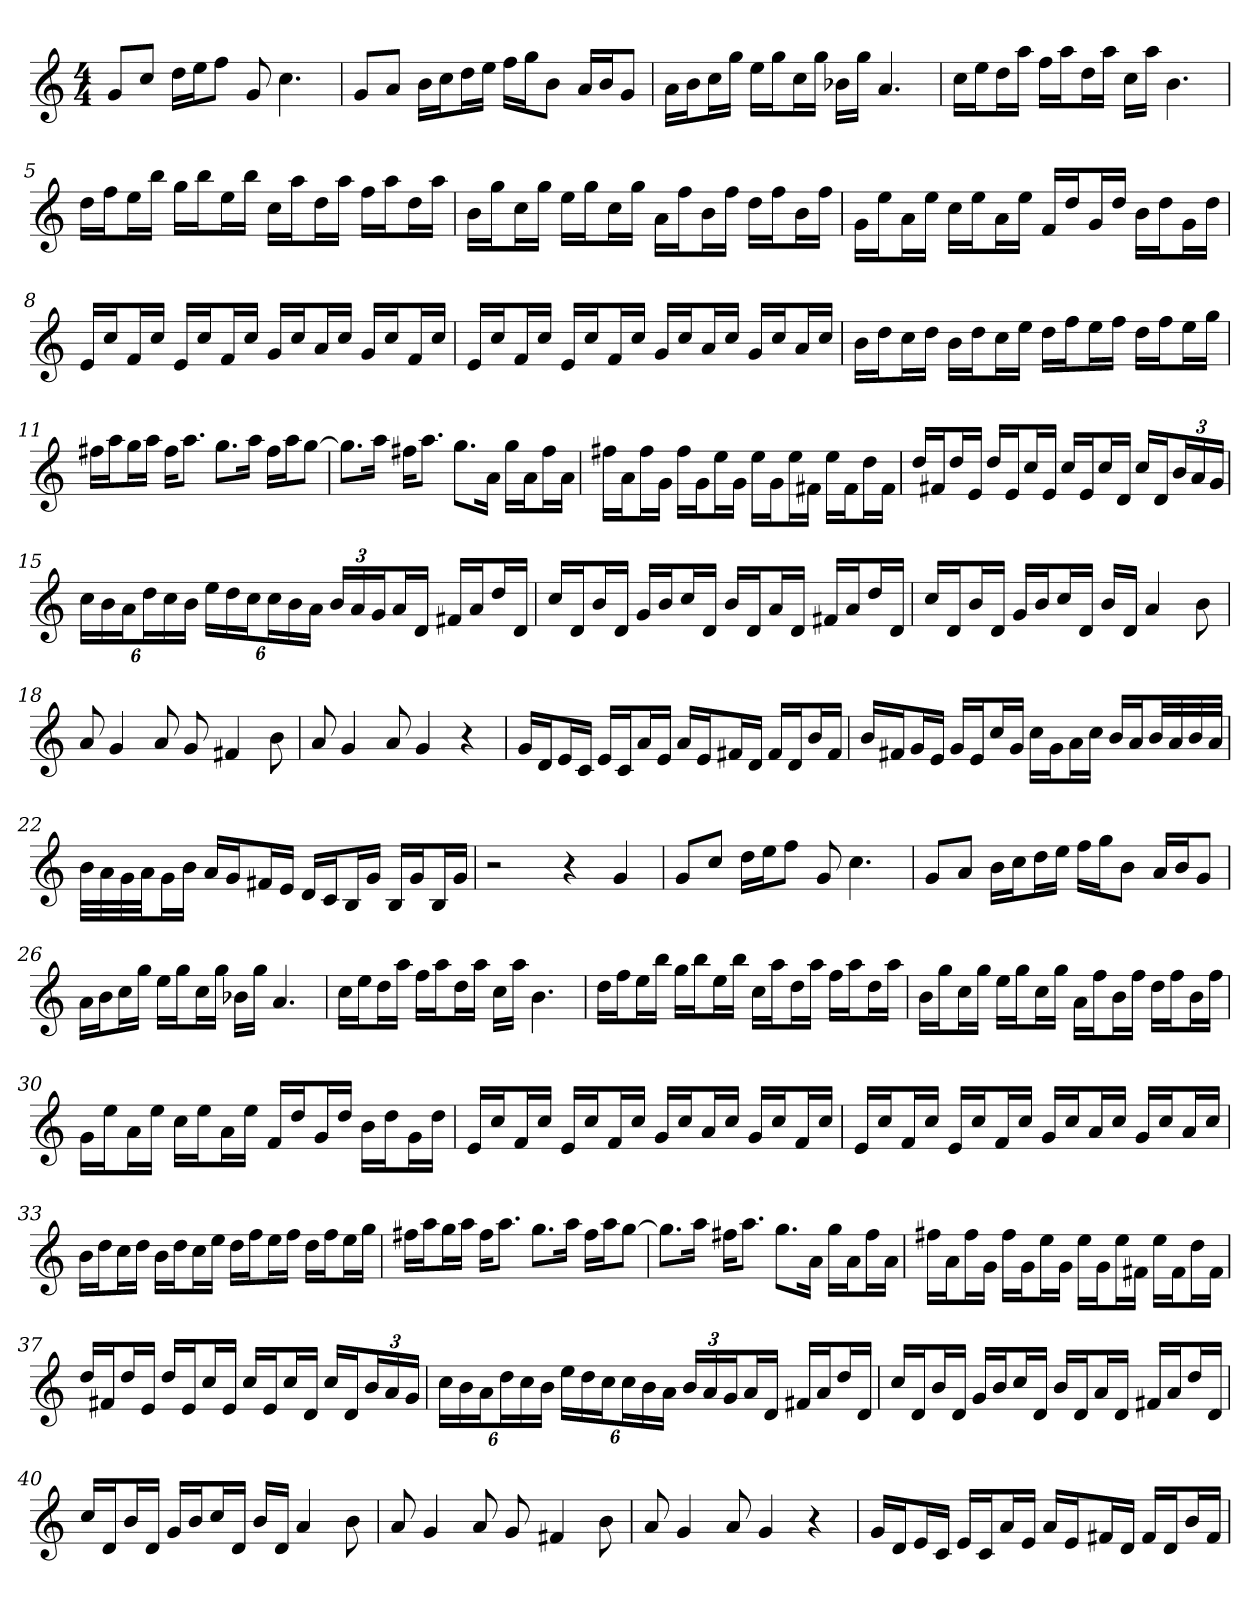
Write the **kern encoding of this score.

**kern
*part1
*staff1
*clefG2
*k[]
*C:
*M4/4
=1
8g/L
8cc/J
16dd\LL
16ee\J
8ff\J
8g
4.cc
=2
8g/L
8a/J
16b\LL
16cc\J
16dd\L
16ee\JJ
16ff\LL
16gg\J
8b\J
16a/LL
16b/J
8g/J
=3
16a\LL
16b\J
16cc\L
16gg\JJ
16ee\LL
16gg\J
16cc\L
16gg\JJ
16b-X\LL
16gg\JJ
4.a
=4
16cc\LL
16ee\J
16dd\L
16aa\JJ
16ff\LL
16aa\J
16dd\L
16aa\JJ
16cc\LL
16aa\JJ
4.b
=5
16dd\LL
16ff\J
16ee\L
16bb\JJ
16gg\LL
16bb\J
16ee\L
16bb\JJ
16cc\LL
16aa\J
16dd\L
16aa\JJ
16ff\LL
16aa\J
16dd\L
16aa\JJ
=6
16b\LL
16gg\J
16cc\L
16gg\JJ
16ee\LL
16gg\J
16cc\L
16gg\JJ
16a\LL
16ff\J
16b\L
16ff\JJ
16dd\LL
16ff\J
16b\L
16ff\JJ
=7
16g\LL
16ee\J
16a\L
16ee\JJ
16cc\LL
16ee\J
16a\L
16ee\JJ
16f/LL
16dd/J
16g/L
16dd/JJ
16b\LL
16dd\J
16g\L
16dd\JJ
=8
16e/LL
16cc/J
16f/L
16cc/JJ
16e/LL
16cc/J
16f/L
16cc/JJ
16g/LL
16cc/J
16a/L
16cc/JJ
16g/LL
16cc/J
16f/L
16cc/JJ
=9
16e/LL
16cc/J
16f/L
16cc/JJ
16e/LL
16cc/J
16f/L
16cc/JJ
16g/LL
16cc/J
16a/L
16cc/JJ
16g/LL
16cc/J
16a/L
16cc/JJ
=10
16b\LL
16dd\J
16cc\L
16dd\JJ
16b\LL
16dd\J
16cc\L
16ee\JJ
16dd\LL
16ff\J
16ee\L
16ff\JJ
16dd\LL
16ff\J
16ee\L
16gg\JJ
=11
16ff#X\LL
16aa\J
16gg\L
16aa\JJ
16ff#\KL
8.aa\J
8.gg\L
16aa\Jk
16ff#\LL
16aa\J
[8gg\J
=12
8.gg\L]
16aa\Jk
16ff#X\KL
8.aa\J
8.gg\L
16a\Jk
16gg\LL
16a\J
16ff#\L
16a\JJ
=13
16ff#X\LL
16a\J
16ff#\L
16g\JJ
16ff#\LL
16g\J
16ee\L
16g\JJ
16ee\LL
16g\J
16ee\L
16f#X\JJ
16ee\LL
16f#\J
16dd\L
16f#\JJ
=14
16dd/LL
16f#X/J
16dd/L
16e/JJ
16dd/LL
16e/J
16cc/L
16e/JJ
16cc/LL
16e/J
16cc/L
16d/JJ
16cc/LL
16d/J
24b/L
24a/
24g/JJ
=15
24cc\LL
24b\
24a\J
24dd\L
24cc\
24b\JJ
24ee\LL
24dd\
24cc\J
24cc\L
24b\
24a\JJ
24b/LL
24a/
24g/J
16a/L
16d/JJ
16f#X/LL
16a/J
16dd/L
16d/JJ
=16
16cc/LL
16d/J
16b/L
16d/JJ
16g/LL
16b/J
16cc/L
16d/JJ
16b/LL
16d/J
16a/L
16d/JJ
16f#X/LL
16a/J
16dd/L
16d/JJ
=17
16cc/LL
16d/J
16b/L
16d/JJ
16g/LL
16b/J
16cc/L
16d/JJ
16b/LL
16d/JJ
4a
8b
=18
8a
4g
8a
8g
4f#X
8b
=19
8a
4g
8a
4g
4r
=20
16g/LL
16d/J
16e/L
16c/JJ
16e/LL
16c/J
16a/L
16e/JJ
16a/LL
16e/J
16f#X/L
16d/JJ
16f#/LL
16d/J
16b/L
16f#/JJ
=21
16b/LL
16f#X/J
16g/L
16e/JJ
16g/LL
16e/J
16cc/L
16g/JJ
16cc\LL
16g\J
16a\L
16cc\JJ
16b/LL
16a/J
32b/LL
32a/
32b/
32a/JJJ
=22
32b\LLL
32a\
32g\
32a\JJ
16g\L
16b\JJ
16a/LL
16g/J
16f#X/L
16e/JJ
16d/LL
16c/J
16B/L
16g/JJ
16B/LL
16g/J
16B/L
16g/JJ
=23
2r
4r
4g
=24
8g/L
8cc/J
16dd\LL
16ee\J
8ff\J
8g
4.cc
=25
8g/L
8a/J
16b\LL
16cc\J
16dd\L
16ee\JJ
16ff\LL
16gg\J
8b\J
16a/LL
16b/J
8g/J
=26
16a\LL
16b\J
16cc\L
16gg\JJ
16ee\LL
16gg\J
16cc\L
16gg\JJ
16b-X\LL
16gg\JJ
4.a
=27
16cc\LL
16ee\J
16dd\L
16aa\JJ
16ff\LL
16aa\J
16dd\L
16aa\JJ
16cc\LL
16aa\JJ
4.b
=28
16dd\LL
16ff\J
16ee\L
16bb\JJ
16gg\LL
16bb\J
16ee\L
16bb\JJ
16cc\LL
16aa\J
16dd\L
16aa\JJ
16ff\LL
16aa\J
16dd\L
16aa\JJ
=29
16b\LL
16gg\J
16cc\L
16gg\JJ
16ee\LL
16gg\J
16cc\L
16gg\JJ
16a\LL
16ff\J
16b\L
16ff\JJ
16dd\LL
16ff\J
16b\L
16ff\JJ
=30
16g\LL
16ee\J
16a\L
16ee\JJ
16cc\LL
16ee\J
16a\L
16ee\JJ
16f/LL
16dd/J
16g/L
16dd/JJ
16b\LL
16dd\J
16g\L
16dd\JJ
=31
16e/LL
16cc/J
16f/L
16cc/JJ
16e/LL
16cc/J
16f/L
16cc/JJ
16g/LL
16cc/J
16a/L
16cc/JJ
16g/LL
16cc/J
16f/L
16cc/JJ
=32
16e/LL
16cc/J
16f/L
16cc/JJ
16e/LL
16cc/J
16f/L
16cc/JJ
16g/LL
16cc/J
16a/L
16cc/JJ
16g/LL
16cc/J
16a/L
16cc/JJ
=33
16b\LL
16dd\J
16cc\L
16dd\JJ
16b\LL
16dd\J
16cc\L
16ee\JJ
16dd\LL
16ff\J
16ee\L
16ff\JJ
16dd\LL
16ff\J
16ee\L
16gg\JJ
=34
16ff#X\LL
16aa\J
16gg\L
16aa\JJ
16ff#\KL
8.aa\J
8.gg\L
16aa\Jk
16ff#\LL
16aa\J
[8gg\J
=35
8.gg\L]
16aa\Jk
16ff#X\KL
8.aa\J
8.gg\L
16a\Jk
16gg\LL
16a\J
16ff#\L
16a\JJ
=36
16ff#X\LL
16a\J
16ff#\L
16g\JJ
16ff#\LL
16g\J
16ee\L
16g\JJ
16ee\LL
16g\J
16ee\L
16f#X\JJ
16ee\LL
16f#\J
16dd\L
16f#\JJ
=37
16dd/LL
16f#X/J
16dd/L
16e/JJ
16dd/LL
16e/J
16cc/L
16e/JJ
16cc/LL
16e/J
16cc/L
16d/JJ
16cc/LL
16d/J
24b/L
24a/
24g/JJ
=38
24cc\LL
24b\
24a\J
24dd\L
24cc\
24b\JJ
24ee\LL
24dd\
24cc\J
24cc\L
24b\
24a\JJ
24b/LL
24a/
24g/J
16a/L
16d/JJ
16f#X/LL
16a/J
16dd/L
16d/JJ
=39
16cc/LL
16d/J
16b/L
16d/JJ
16g/LL
16b/J
16cc/L
16d/JJ
16b/LL
16d/J
16a/L
16d/JJ
16f#X/LL
16a/J
16dd/L
16d/JJ
=40
16cc/LL
16d/J
16b/L
16d/JJ
16g/LL
16b/J
16cc/L
16d/JJ
16b/LL
16d/JJ
4a
8b
=41
8a
4g
8a
8g
4f#X
8b
=42
8a
4g
8a
4g
4r
=43
16g/LL
16d/J
16e/L
16c/JJ
16e/LL
16c/J
16a/L
16e/JJ
16a/LL
16e/J
16f#X/L
16d/JJ
16f#/LL
16d/J
16b/L
16f#/JJ
=
*-
